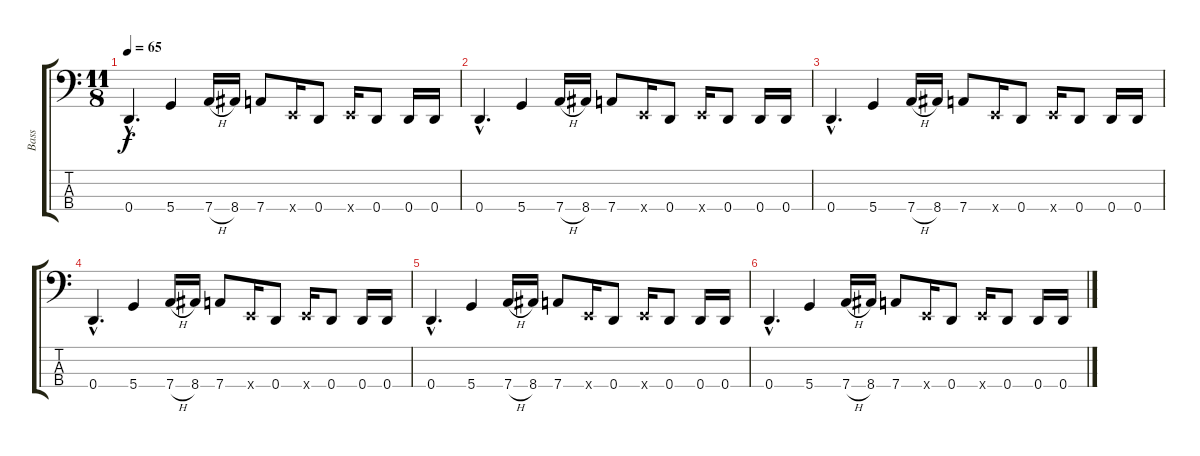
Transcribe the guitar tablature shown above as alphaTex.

\track ("Bass" "Bass") {instrument slapbass1}
\staff {score tabs}
\tuning (G2 D2 A1 D1) {hide}
\ts (11 8)
\tempo 65
\clef f4
\ks c
0.4{hac}.4{d dy f} 5.4.4 7.4{h}.16 8.4.16 7.4.8 2.4{x}.16 0.4.8 2.4{x}.16 0.4.8 0.4.16 0.4.16 |
0.4{hac}.4{d} 5.4.4 7.4{h}.16 8.4.16 7.4.8 2.4{x}.16 0.4.8 2.4{x}.16 0.4.8 0.4.16 0.4.16 |
0.4{hac}.4{d} 5.4.4 7.4{h}.16 8.4.16 7.4.8 2.4{x}.16 0.4.8 2.4{x}.16 0.4.8 0.4.16 0.4.16 |
0.4{hac}.4{d} 5.4.4 7.4{h}.16 8.4.16 7.4.8 2.4{x}.16 0.4.8 2.4{x}.16 0.4.8 0.4.16 0.4.16 |
0.4{hac}.4{d} 5.4.4 7.4{h}.16 8.4.16 7.4.8 2.4{x}.16 0.4.8 2.4{x}.16 0.4.8 0.4.16 0.4.16 |
0.4{hac}.4{d} 5.4.4 7.4{h}.16 8.4.16 7.4.8 2.4{x}.16 0.4.8 2.4{x}.16 0.4.8 0.4.16 0.4.16
